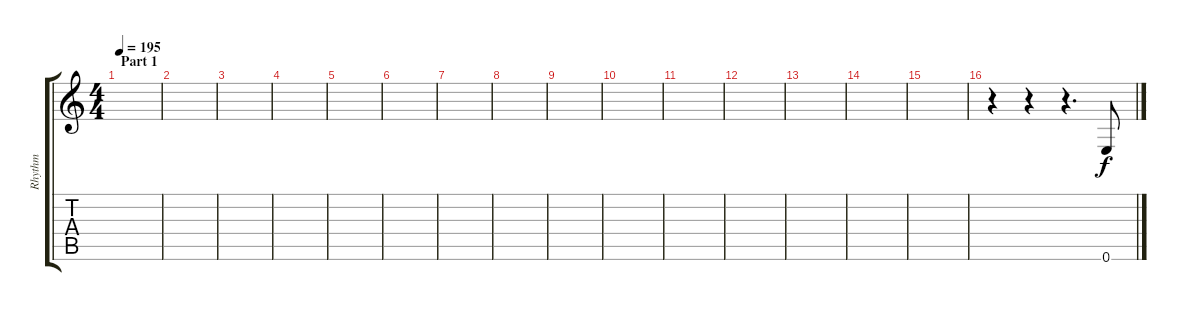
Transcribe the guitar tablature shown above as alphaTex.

\track ("Rhythm" "Rhythm") {instrument overdrivenguitar}
\staff {score tabs}
\tuning (E4 B3 G3 D3 A2 E2) {hide}
\ts (4 4)
\section ("" "Part 1")
\tempo 195
\clef g2
\ks c
|
|
|
|
|
|
|
|
|
|
|
|
|
|
|
r.4 r.4 r.4{d} 0.6.8
